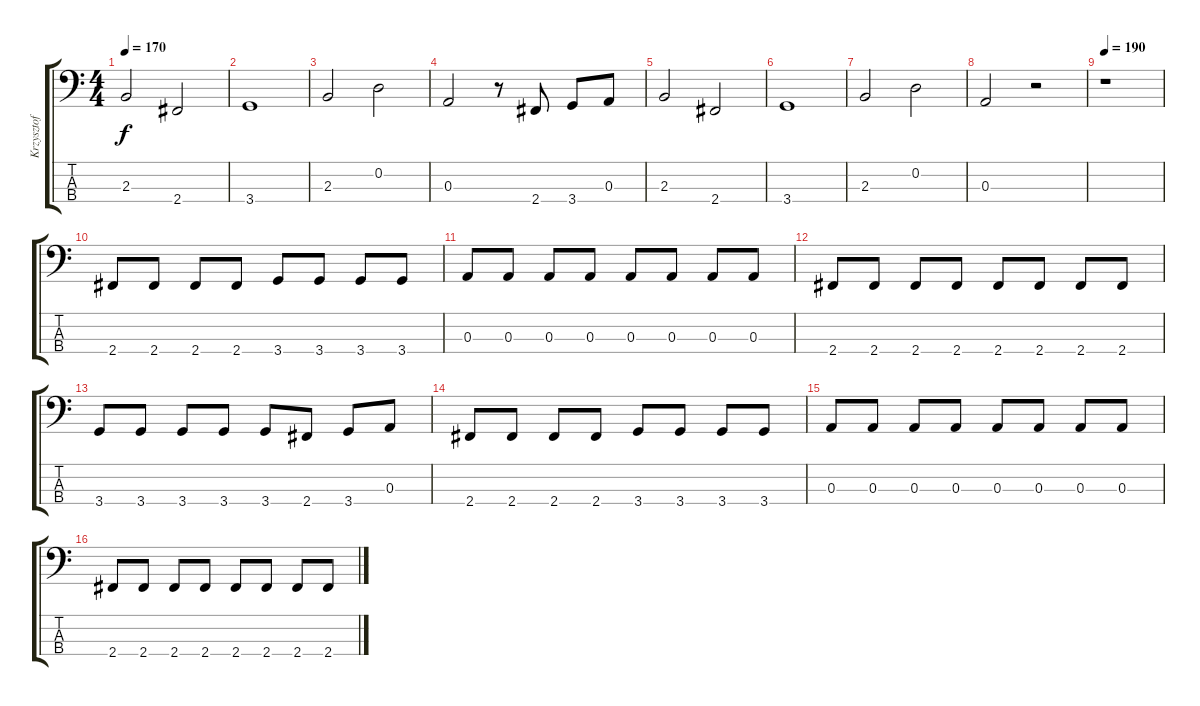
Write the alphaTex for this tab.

\track ("Krzysztof Kieliszkiewicz" "Krzysztof ") {instrument acousticbass}
\staff {score tabs}
\tuning (G2 D2 A1 E1) {hide}
\ts (4 4)
\tempo 170
\clef f4
\ks c
2.3.2{dy f} 2.4.2 |
3.4.1 |
2.3.2 0.2.2 |
0.3.2 r.8 2.4.8 3.4.8 0.3.8 |
2.3.2 2.4.2 |
3.4.1 |
2.3.2 0.2.2 |
0.3.2 r.2 |
\tempo 190
r.1 |
2.4.8 2.4.8 2.4.8 2.4.8 3.4.8 3.4.8 3.4.8 3.4.8 |
0.3.8 0.3.8 0.3.8 0.3.8 0.3.8 0.3.8 0.3.8 0.3.8 |
2.4.8 2.4.8 2.4.8 2.4.8 2.4.8 2.4.8 2.4.8 2.4.8 |
3.4.8 3.4.8 3.4.8 3.4.8 3.4.8 2.4.8 3.4.8 0.3.8 |
2.4.8 2.4.8 2.4.8 2.4.8 3.4.8 3.4.8 3.4.8 3.4.8 |
0.3.8 0.3.8 0.3.8 0.3.8 0.3.8 0.3.8 0.3.8 0.3.8 |
2.4.8 2.4.8 2.4.8 2.4.8 2.4.8 2.4.8 2.4.8 2.4.8
